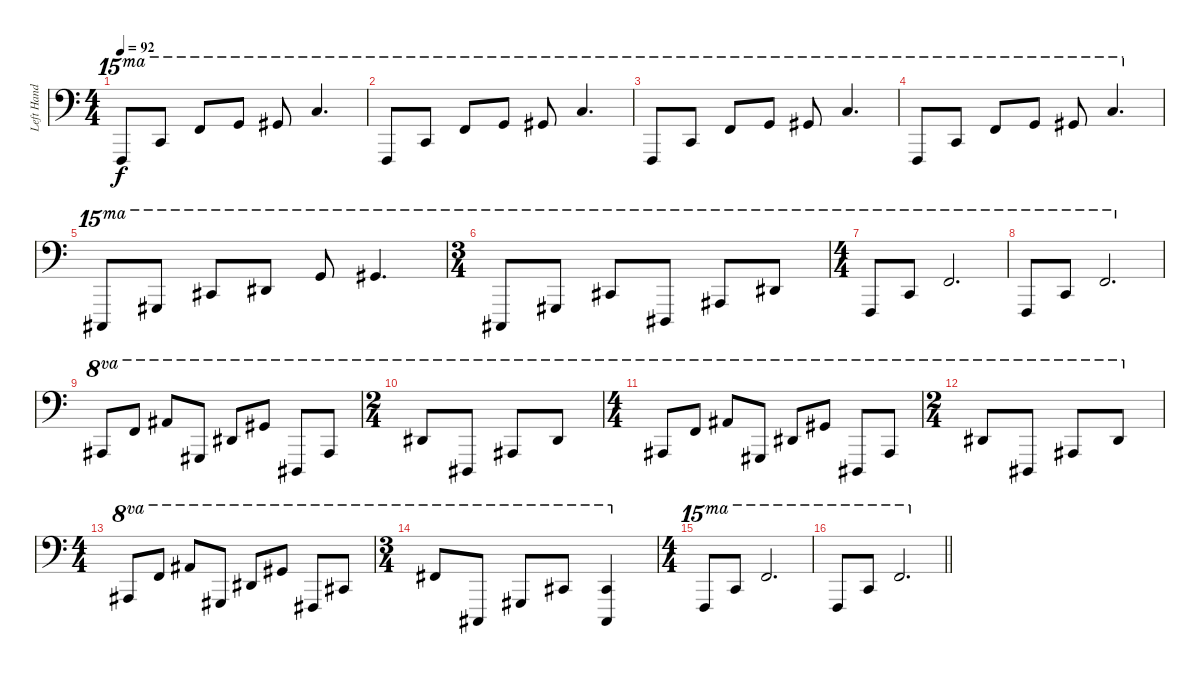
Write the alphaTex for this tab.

\track ("Left Hand" "Left Hand") {instrument acousticgrandpiano}
\staff {score}
\tuning (G2 D2 A1 E1) {hide}
\ts (4 4)
\tempo 92
\clef f4
\ks c
15.2.8{ot 15ma dy f} 17.1.8{ot 15ma} 22.1.8{ot 15ma} 24.1.8{ot 15ma} 25.1.8{ot 15ma} 29.1.4{d ot 15ma} |
10.1.8{ot 15ma} 17.1.8{ot 15ma} 22.1.8{ot 15ma} 24.1.8{ot 15ma} 25.1.8{ot 15ma} 29.1.4{d ot 15ma} |
10.1.8{ot 15ma} 17.1.8{ot 15ma} 22.1.8{ot 15ma} 24.1.8{ot 15ma} 25.1.8{ot 15ma} 29.1.4{d ot 15ma} |
10.1.8{ot 15ma} 17.1.8{ot 15ma} 22.1.8{ot 15ma} 24.1.8{ot 15ma} 25.1.8{ot 15ma} 29.1.4{d ot 15ma} |
6.1.8{ot 15ma} 13.1.8{ot 15ma} 18.1.8{ot 15ma} 20.1.8{ot 15ma} 24.1.8{ot 15ma} 25.1.4{d ot 15ma} |
\ts (3 4)
6.1.8{ot 15ma} 13.1.8{ot 15ma} 18.1.8{ot 15ma} 18.3.8{ot 15ma} 15.1.8{ot 15ma} 20.1.8{ot 15ma} |
\ts (4 4)
20.3.8{ot 15ma} 17.1.8{ot 15ma} 22.1.2{d ot 15ma} |
10.1.8{ot 15ma} 17.1.8{ot 15ma} 22.1.2{d ot 15ma} |
3.1.8{ot 8va} 10.1.8{ot 8va} 15.1.8{ot 8va} 1.1.8{ot 8va} 8.1.8{ot 8va} 13.1.8{ot 8va} 1.2.8{ot 8va} 3.1.8{ot 8va} |
\ts (2 4)
8.1.8{ot 8va} 1.2.8{ot 8va} 3.1.8{ot 8va} 8.1.8{ot 8va} |
\ts (4 4)
3.1.8{ot 8va} 10.1.8{ot 8va} 15.1.8{ot 8va} 1.1.8{ot 8va} 8.1.8{ot 8va} 13.1.8{ot 8va} 1.2.8{ot 8va} 3.1.8{ot 8va} |
\ts (2 4)
13.2.8{ot 8va} 1.2.8{ot 8va} 3.1.8{ot 8va} 8.1.8{ot 8va} |
\ts (4 4)
3.1.8{ot 8va} 10.1.8{ot 8va} 15.1.8{ot 8va} 1.1.8{ot 8va} 8.1.8{ot 8va} 13.1.8{ot 8va} 4.2.8{ot 8va} 11.2.8{ot 8va} |
\ts (3 4)
11.1.8{ot 8va} 4.3.8{ot 8va} 1.1.8{ot 8va} 6.1.8{ot 8va} (6.1 4.3).4{ot 8va} |
\ts (4 4)
20.3.8{ot 15ma} 17.1.8{ot 15ma} 22.1.2{d ot 15ma} |
\barLineRight lightlight
10.1.8{ot 15ma} 17.1.8{ot 15ma} 22.1.2{d ot 15ma}
